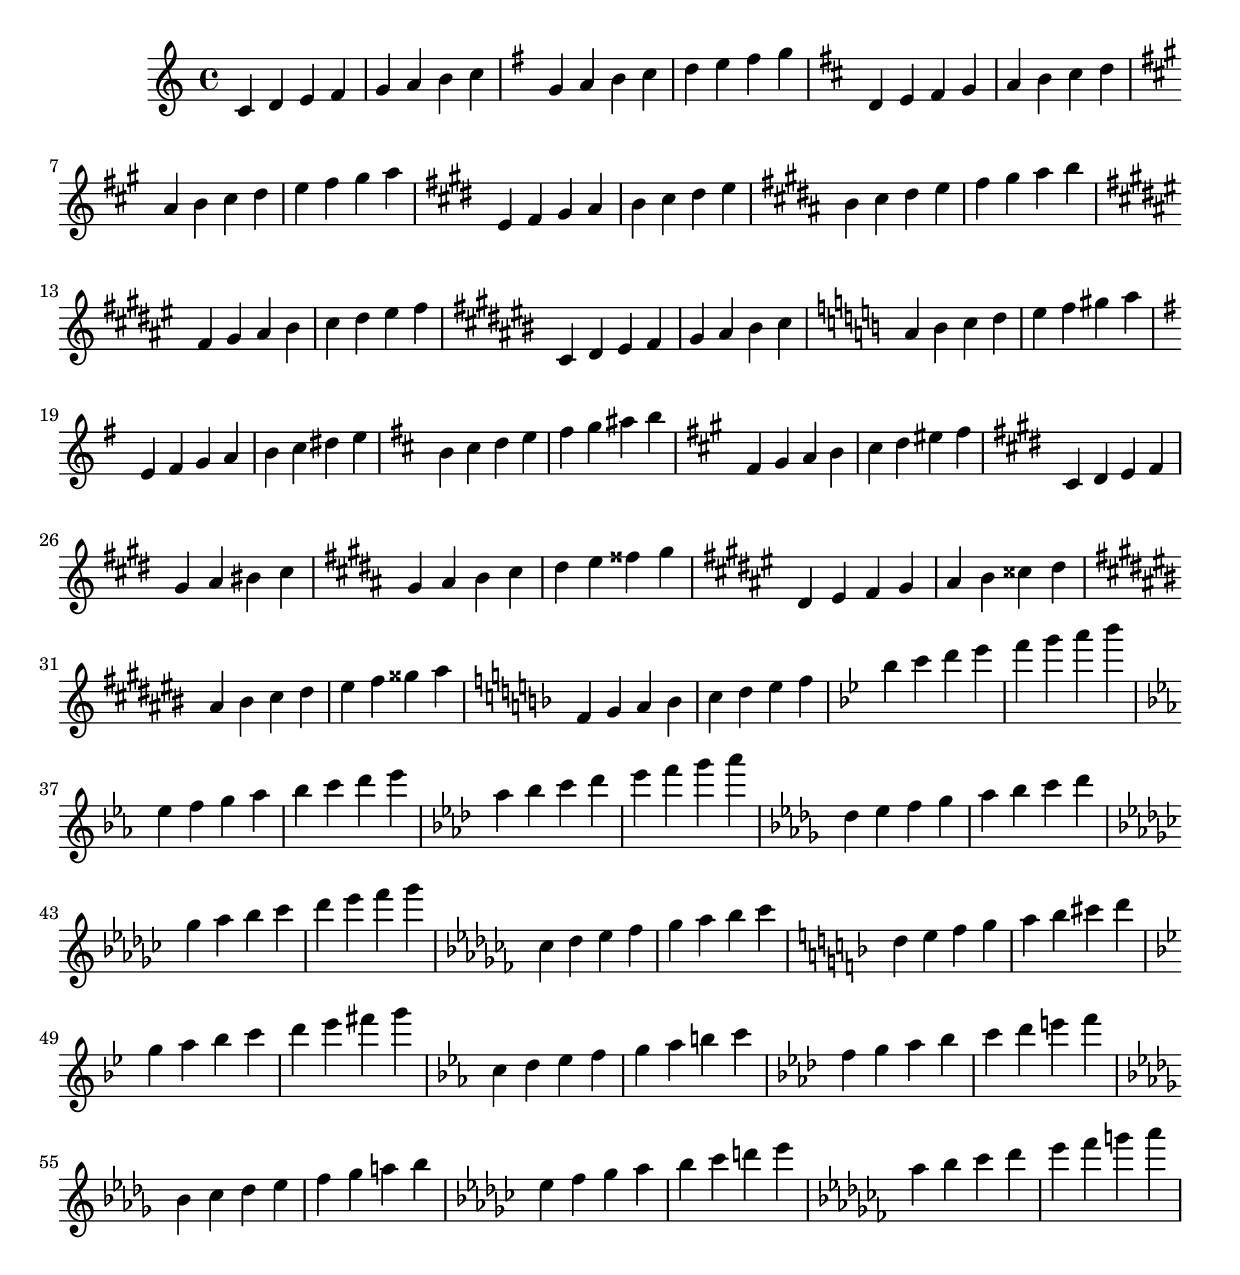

\version "2.1.30"
% candidate for regression.  -gp
\header {
  texidoc="Converting LilyPond input to MIDI and then again back with
  @code{midi2ly.py} is a reversible procedure in some simple cases,
  which mean that the original @code{.ly} -file and the one converted 
  back from the generated @code{.midi} -file do not differ.
  Here are produced some scales.
  
  "
}

%{
  This means, doing:

    lilypond input/test/midi-scales.ly
    midi2ly midi-scales.midi
    diff -u input/test/midi-scales.ly midi-scales-midi.ly

  should show no differences at all in \key commands or notes.

  Therefore, do not reformat this file unless midi2ly changes.

  1.7.30 reformatted, because
  midi2ly now outpts 1 bar per line and adds bar checks and numbers.

%}

scales = \notes \relative c {

  % [INSTRUMENT_NAME] bright acoustic
  \key c \major  % sharp-major
  c'4 d e f |
  g a b c |

  \key g \major
  g a b c |
  d e fis g |

  \key d \major
  d, e fis g |
  a b cis d |

  \key a \major
  a b cis d |
  e fis gis a |

  \key e \major
  e, fis gis a |
  b cis dis e |

  \key b \major
  b cis dis e |
  fis gis ais b |

  \key fis \major
  fis, gis ais b |
  cis dis eis fis |

  \key cis \major
  cis, dis eis fis |
  gis ais bis cis |

  \key a \minor  % sharp-minor
  a b c d |
  e f gis a |

  \key e \minor
  e, fis g a |
  b c dis e |

  \key b \minor
  b cis d e |
  fis g ais b |

  \key fis \minor
  fis, gis a b |
  cis d eis fis |

  \key cis \minor
  cis, dis e fis |
  gis a bis cis |

  \key gis \minor
  gis ais b cis |
  dis e fisis gis |

  \key dis \minor
  dis, eis fis gis |
  ais b cisis dis |

  \key ais \minor
  ais bis cis dis |
  eis fis gisis ais |

  \key f \major  % flat-major
  f, g a bes |
  c d e f |

  \key bes \major
  bes c d ees |
  f g a bes |

  \key ees \major
  ees,, f g aes |
  bes c d ees |

  \key aes \major
  aes, bes c des |
  ees f g aes |

  \key des \major
  des,, ees f ges |
  aes bes c des |

  \key ges \major
  ges, aes bes ces |
  des ees f ges |

  \key ces \major
  ces,, des ees fes |
  ges aes bes ces |

  \key d \minor  % flat-minor
  d, e f g |
  a bes cis d |

  \key g \minor
  g, a bes c |
  d ees fis g |

  \key c \minor
  c,, d ees f |
  g aes b c |

  \key f \minor
  f, g aes bes |
  c des e f |

  \key bes \minor
  bes,, c des ees |
  f ges a bes |

  \key ees \minor
  ees, f ges aes |
  bes ces d ees |

  \key aes \minor
  aes, bes ces des |
  ees fes g aes |
}

\score {
  \context Voice \scales
  \paper { }
  \midi { }
}

